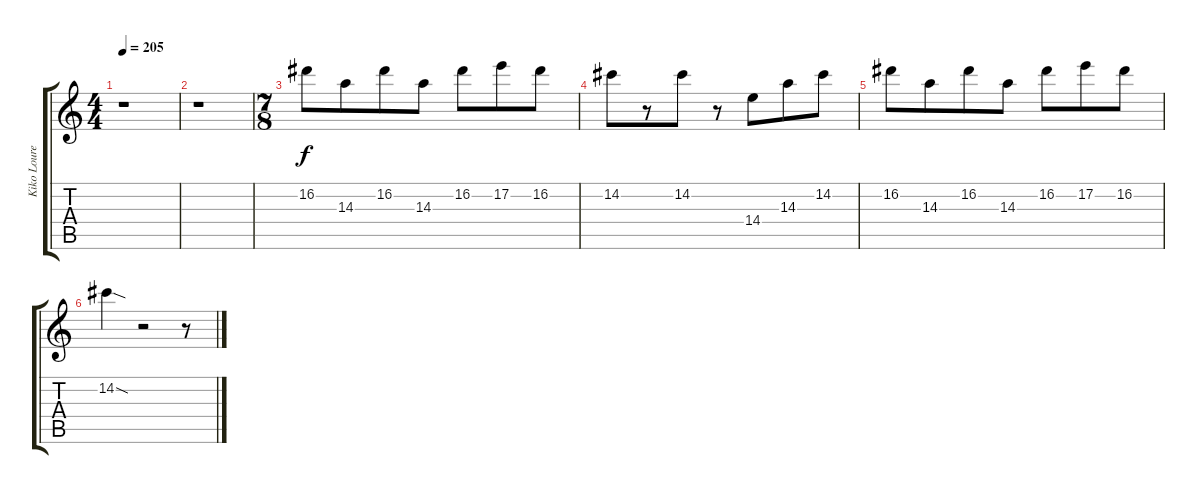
\track ("Kiko Loureiro (Solo)" "Kiko Loure") {instrument distortionguitar}
\staff {score tabs}
\tuning (E4 B3 G3 D3 A2 E2) {hide}
\ts (4 4)
\tempo 205
\clef g2
\ks c
r.1{dy f} |
r.1 |
\ts (7 8)
16.2.8 14.3.8 16.2.8 14.3.8 16.2.8 17.2.8 16.2.8 |
14.2.8 r.8 14.2.8 r.8 14.4.8 14.3.8 14.2.8 |
16.2.8 14.3.8 16.2.8 14.3.8 16.2.8 17.2.8 16.2.8 |
14.2{sod}.4 r.2 r.8
